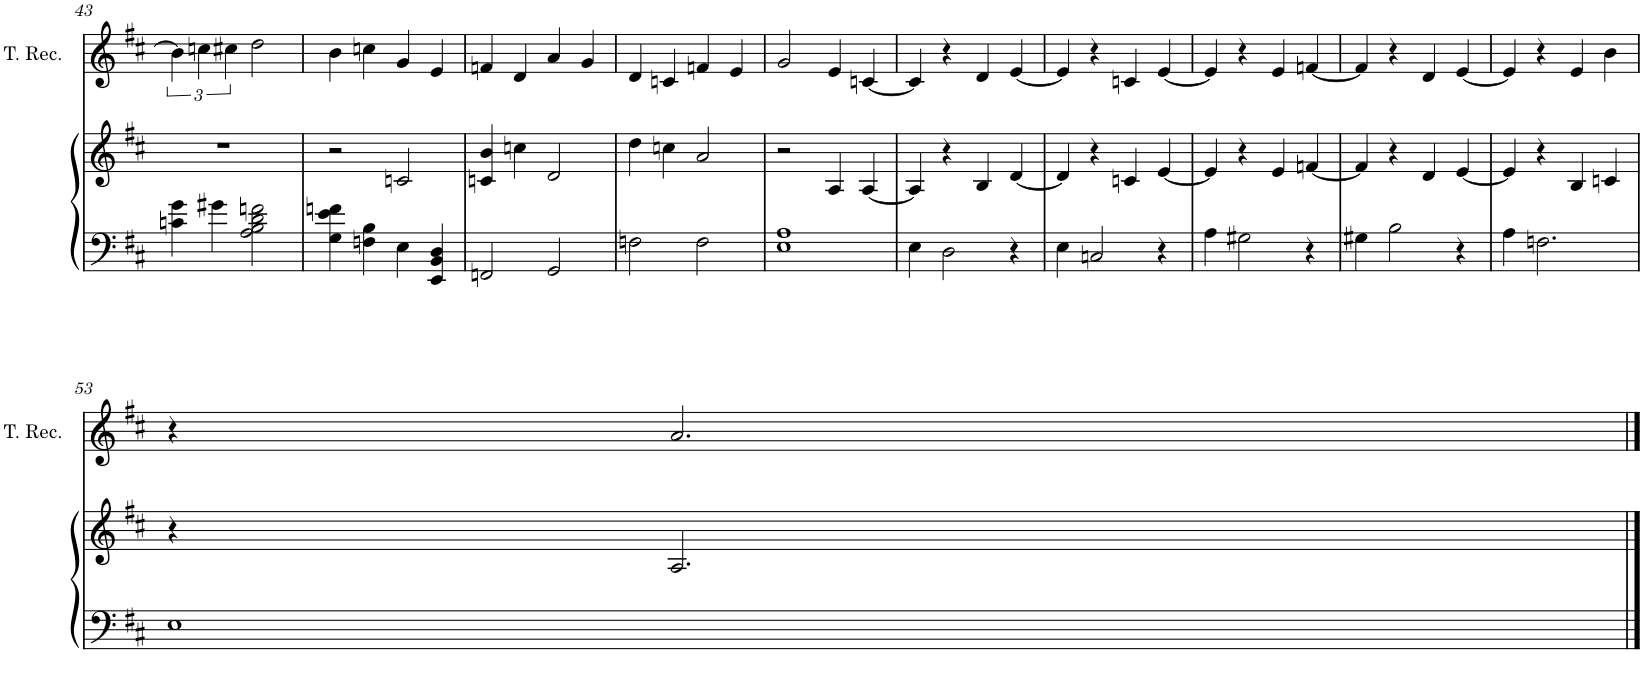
**kern	**kern	**kern
*part2	*part2	*part1
*staff3	*staff2	*staff1
*I"Piano	*	*I"Tenor Recorder
*I'Pno	*	*I'T. Rec.
!!LO:PB:g=z
*clefF4	*clefG2	*clefG2
*k[f#c#]	*k[f#c#]	*k[f#c#]
*M4/4	*M4/4	*M4/4
=43	=43	=43
4cn\ 4g\	1r	6b\]
.	.	6ccn\
4g#X\	.	.
.	.	6cc#X\
2A\ 2B\ 2d\ 2fn\	.	2dd\
=44	=44	=44
4G\ 4e\ 4fn\	2r	4b\
4Fn\ 4B\	.	4ccn\
4E\	2cn/	4g/
4EE/ 4BB/ 4D/	.	4e/
=45	=45	=45
2FFn/	4cn/ 4b/	4fn/
.	4ccn\	4d/
2GG/	2d/	4a/
.	.	4g/
=46	=46	=46
2Fn\	4dd\	4d/
.	4ccn\	4cn/
2F\	2a/	4fn/
.	.	4e/
=47	=47	=47
1E 1A	2r	2g/
.	4A/	4e/
.	[4A/	[4cn/
=48	=48	=48
4E\	4A/]	4c/]
2D\	4r	4r
.	4B/	4d/
4r	[4d/	[4e/
=49	=49	=49
4E\	4d/]	4e/]
2Cn/	4r	4r
.	4cn/	4cn/
4r	[4e/	[4e/
=50	=50	=50
4A\	4e/]	4e/]
2G#X\	4r	4r
.	4e/	4e/
4r	[4fn/	[4fn/
=51	=51	=51
4G#X\	4f/]	4f/]
2B\	4r	4r
.	4d/	4d/
4r	[4e/	[4e/
=52	=52	=52
4A\	4e/]	4e/]
2.Fn\	4r	4r
.	4B/	4e/
.	4cn/	4b\
!!LO:LB:g=z
=53	=53	=53
1E	4r	4r
.	2.A/	2.a/
==	==	==
*-	*-	*-
